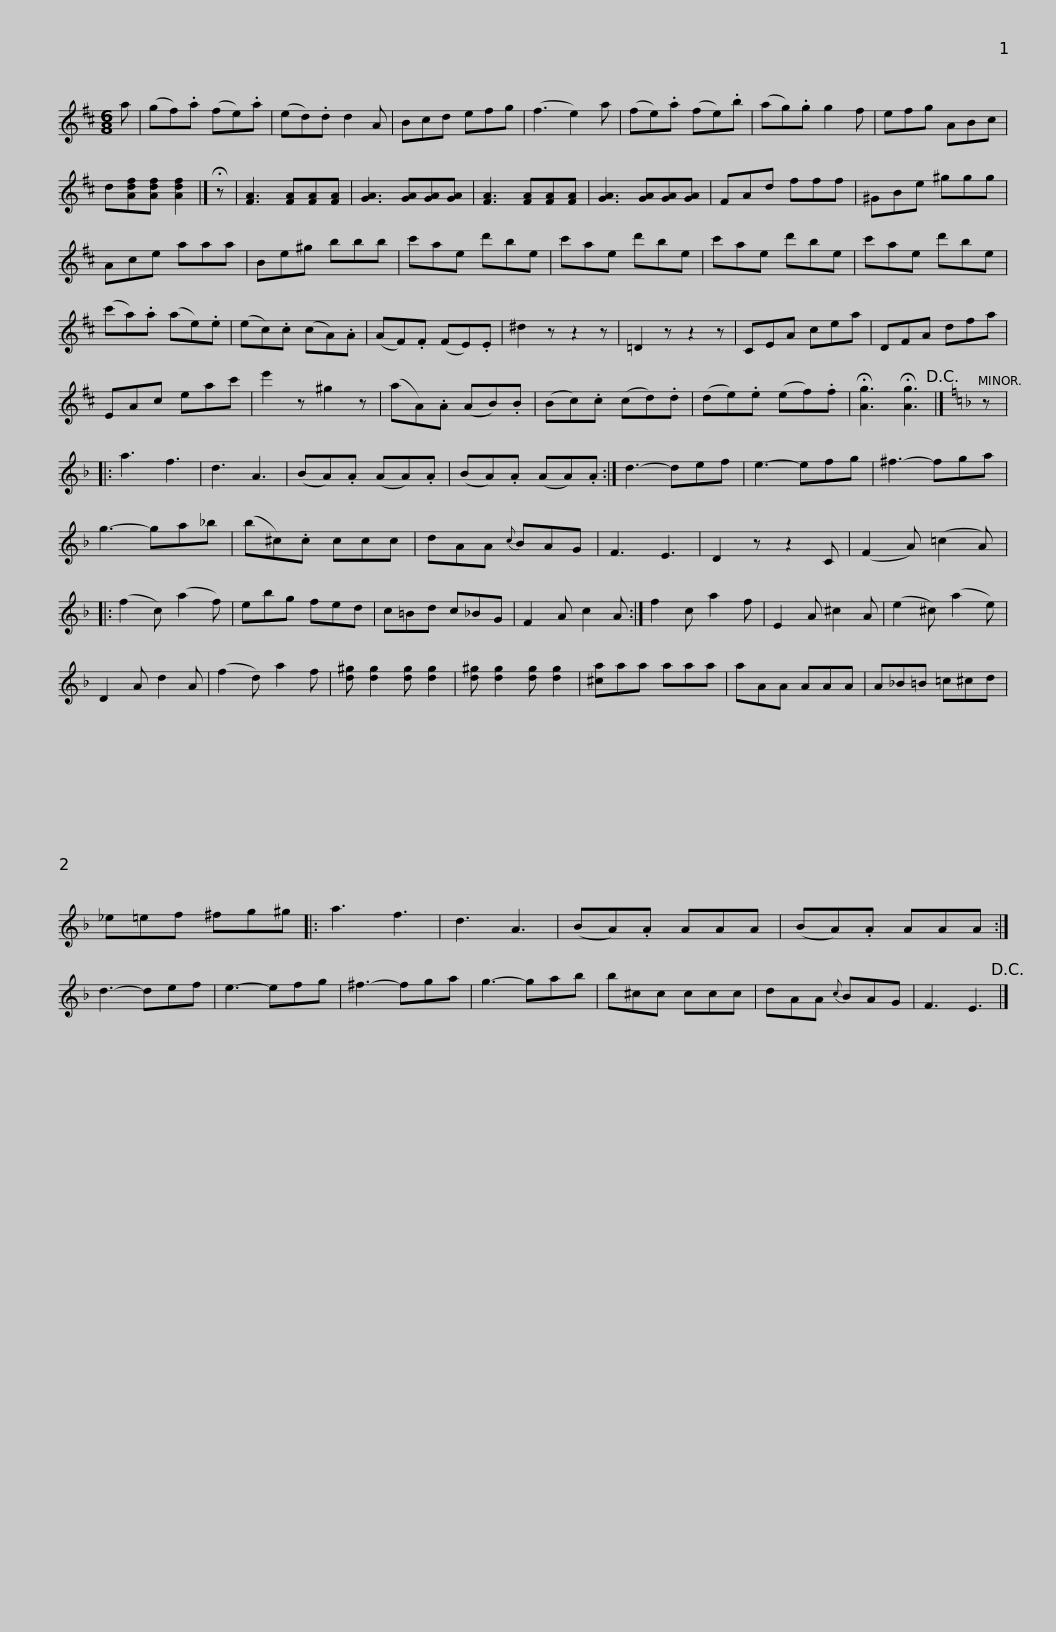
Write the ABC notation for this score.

X:1
L:1/8
M:6/8
I:linebreak $
K:D
V:1 treble
V:1
 a | (gf).a (fe).a | (ed).d d2 A | Bcd efg | (f3 e2) a | %5
 (fe).a (fe).b | (ag).g g2 f | efg ABc | d[Adf][Adf] [Adf]2 |]$ !fermata!z | %10
 [FA]3 [FA][FA][FA] | [GA]3 [GA][GA][GA] | [FA]3 [FA][FA][FA] | [GA]3 [GA][GA][GA] | FAd fff | %15
 ^GBe ^ggg | Ace aaa |$ Be^g bbb | c'ae d'be | c'ae d'be | %20
 c'ae d'be | c'ae d'be | (c'a).a (ae).e |$ (ec).c (cA).A | (AF).F (FE).E | %25
 ^d2 z z2 z | =D2 z z2 z | CEA cea | DFA dfa | EAc eac' | %30
 e'2 z ^g2 z |$ (aA).A (AB).B | (Bc).c (cd).d | (de).e (ef).f | !fermata![Ag]3 !fermata![Ag]3!D.C.! |] %35
[K:Dmin] z |: a3 f3 | d3 A3 | (BA).A (AA).A | (BA).A (AA).A :|$ %40
 d3- def | e3- efg | ^f3- fga | g3- ga_b | (b^c).c ccc | %45
 dAA{c} BAG | F3 E3 | D2 z z2 C |$ (F2 A) (=c2 A) |: (f2 c) (a2 f) | %50
 ebg fed | c=Bd c_BG | F2 A c2 A :| f2 c a2 f | E2 A ^c2 A | %55
 (e2 ^c) (a2 e) |$ D2 A d2 A | (f2 d) a2 f | [d^g] [dg]2 [dg] [dg]2 | [d^g] [dg]2 [dg] [dg]2 | %60
 [^ca]aa aaa | aAA AAA | A_B=B =c^cd |$ _e=ef ^fg^g |: a3 f3 | %65
 d3 A3 | (BA).A AAA | (BA).A AAA :| d3- def | e3- efg | %70
 ^f3- fga |$ g3- gab | b^cc ccc | dAA{c} BAG | F3 E3!D.C.! |] %75
